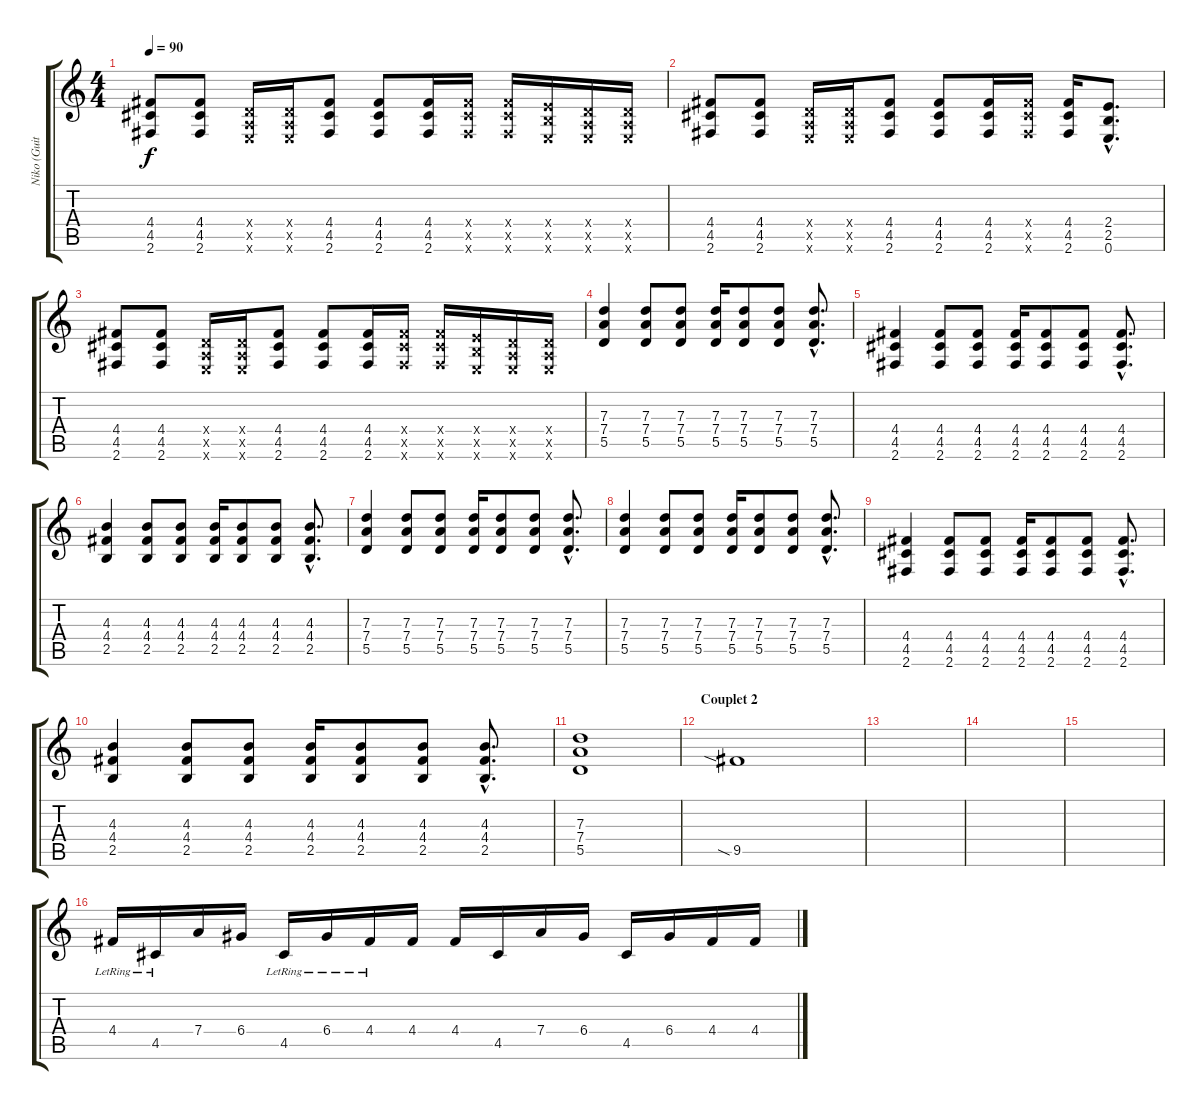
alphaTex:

\track ("Niko (Guitar 1)" "Niko (Guit") {instrument distortionguitar}
\staff {score tabs}
\tuning (E4 B3 G3 D3 A2 E2) {hide}
\ts (4 4)
\tempo 90
\clef g2
\ks c
(4.4 4.5 2.6).8{dy f} (4.4 4.5 2.6).8 (0.4{x} 0.5{x} 0.6{x}).16 (0.4{x} 0.5{x} 0.6{x}).16 (4.4 4.5 2.6).8 (4.4 4.5 2.6).8 (4.4 4.5 2.6).16 (4.4{x} 4.5{x} 2.6{x}).16 (4.4{x} 4.5{x} 2.6{x}).16 (2.4{x} 2.5{x} 0.6{x}).16 (0.4{x} 0.5{x} 0.6{x}).16 (0.4{x} 0.5{x} 0.6{x}).16 |
(4.4 4.5 2.6).8{instrument distortionguitar} (4.4 4.5 2.6).8 (0.4{x} 0.5{x} 0.6{x}).16 (0.4{x} 0.5{x} 0.6{x}).16 (4.4 4.5 2.6).8 (4.4 4.5 2.6).8 (4.4 4.5 2.6).16 (4.4{x} 4.5{x} 2.6{x}).16 (4.4 4.5 2.6).16 (2.4{hac} 2.5{hac} 0.6{hac}).8{d} |
(4.4 4.5 2.6).8 (4.4 4.5 2.6).8 (0.4{x} 0.5{x} 0.6{x}).16 (0.4{x} 0.5{x} 0.6{x}).16 (4.4 4.5 2.6).8 (4.4 4.5 2.6).8 (4.4 4.5 2.6).16 (4.4{x} 4.5{x} 2.6{x}).16 (4.4{x} 4.5{x} 2.6{x}).16 (2.4{x} 2.5{x} 0.6{x}).16 (0.4{x} 0.5{x} 0.6{x}).16 (0.4{x} 0.5{x} 0.6{x}).16 |
(7.3 7.4 5.5).4 (7.3 7.4 5.5).8 (7.3 7.4 5.5).8 (7.3 7.4 5.5).16 (7.3 7.4 5.5).8 (7.3 7.4 5.5).8 (7.3{hac} 7.4{hac} 5.5{hac}).8{d} |
(4.4 4.5 2.6).4 (4.4 4.5 2.6).8 (4.4 4.5 2.6).8 (4.4 4.5 2.6).16 (4.4 4.5 2.6).8 (4.4 4.5 2.6).8 (4.4{hac} 4.5{hac} 2.6{hac}).8{d} |
(4.3 4.4 2.5).4 (4.3 4.4 2.5).8 (4.3 4.4 2.5).8 (4.3 4.4 2.5).16 (4.3 4.4 2.5).8 (4.3 4.4 2.5).8 (4.3{hac} 4.4{hac} 2.5{hac}).8{d} |
(7.3 7.4 5.5).4 (7.3 7.4 5.5).8 (7.3 7.4 5.5).8 (7.3 7.4 5.5).16 (7.3 7.4 5.5).8 (7.3 7.4 5.5).8 (7.3{hac} 7.4{hac} 5.5{hac}).8{d} |
(7.3 7.4 5.5).4 (7.3 7.4 5.5).8 (7.3 7.4 5.5).8 (7.3 7.4 5.5).16 (7.3 7.4 5.5).8 (7.3 7.4 5.5).8 (7.3{hac} 7.4{hac} 5.5{hac}).8{d} |
(4.4 4.5 2.6).4 (4.4 4.5 2.6).8 (4.4 4.5 2.6).8 (4.4 4.5 2.6).16 (4.4 4.5 2.6).8 (4.4 4.5 2.6).8 (4.4{hac} 4.5{hac} 2.6{hac}).8{d} |
(4.3 4.4 2.5).4 (4.3 4.4 2.5).8 (4.3 4.4 2.5).8 (4.3 4.4 2.5).16 (4.3 4.4 2.5).8 (4.3 4.4 2.5).8 (4.3{hac} 4.4{hac} 2.5{hac}).8{d} |
(7.3 7.4 5.5).1{volume 4} |
\section ("" "Couplet 2")
9.5{sia}.1{volume 11} |
|
|
|
4.4{lr}.16 4.5{lr}.16 7.4.16 6.4.16 4.5{lr}.16 6.4{lr}.16 4.4{lr}.16 4.4.16 4.4.16 4.5.16 7.4.16 6.4.16 4.5.16 6.4.16 4.4.16 4.4.16
